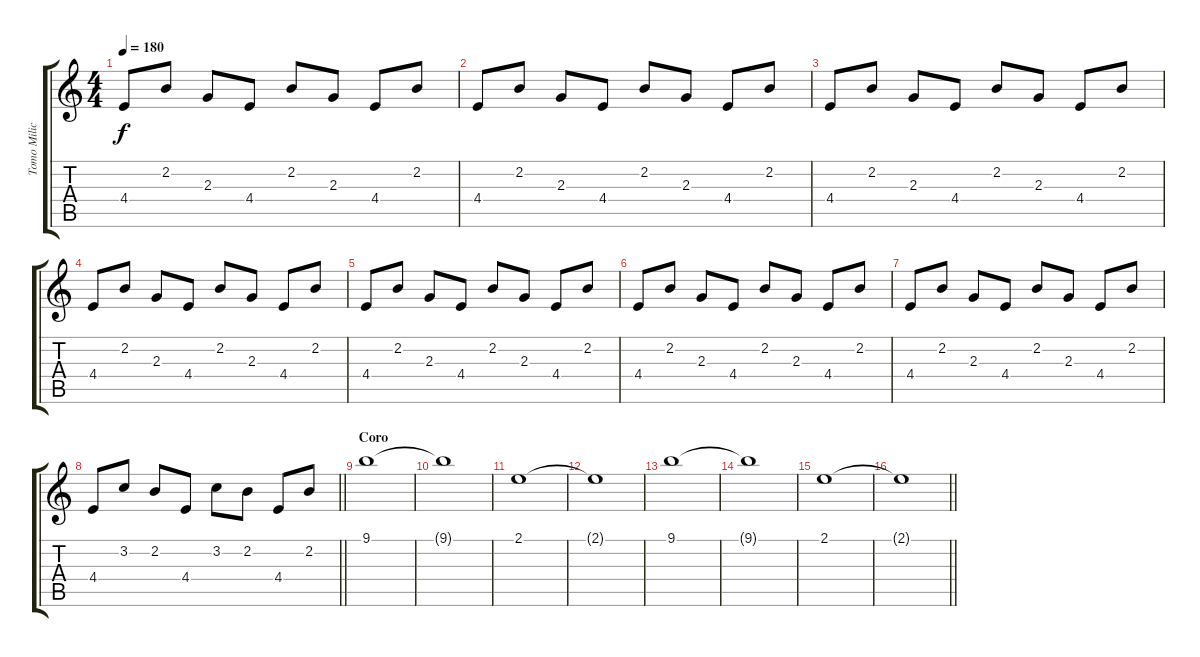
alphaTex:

\track ("Tomo Milicevic" "Tomo Milic") {instrument distortionguitar}
\staff {score tabs}
\tuning (D4 A3 F3 C3 G2 C2) {hide}
\ts (4 4)
\tempo 180
\clef g2
\ks c
4.4.8{dy f} 2.2.8 2.3.8 4.4.8 2.2.8 2.3.8 4.4.8 2.2.8 |
4.4.8 2.2.8 2.3.8 4.4.8 2.2.8 2.3.8 4.4.8 2.2.8 |
4.4.8 2.2.8 2.3.8 4.4.8 2.2.8 2.3.8 4.4.8 2.2.8 |
4.4.8 2.2.8 2.3.8 4.4.8 2.2.8 2.3.8 4.4.8 2.2.8 |
4.4.8 2.2.8 2.3.8 4.4.8 2.2.8 2.3.8 4.4.8 2.2.8 |
4.4.8 2.2.8 2.3.8 4.4.8 2.2.8 2.3.8 4.4.8 2.2.8 |
4.4.8 2.2.8 2.3.8 4.4.8 2.2.8 2.3.8 4.4.8 2.2.8 |
\barLineRight lightlight
4.4.8 3.2.8 2.2.8 4.4.8 3.2.8 2.2.8 4.4.8 2.2.8 |
\section ("" "Coro")
9.1.1 |
9.1{t}.1 |
2.1.1 |
2.1{t}.1 |
9.1.1 |
9.1{t}.1 |
2.1.1 |
\barLineRight lightlight
2.1{t}.1
